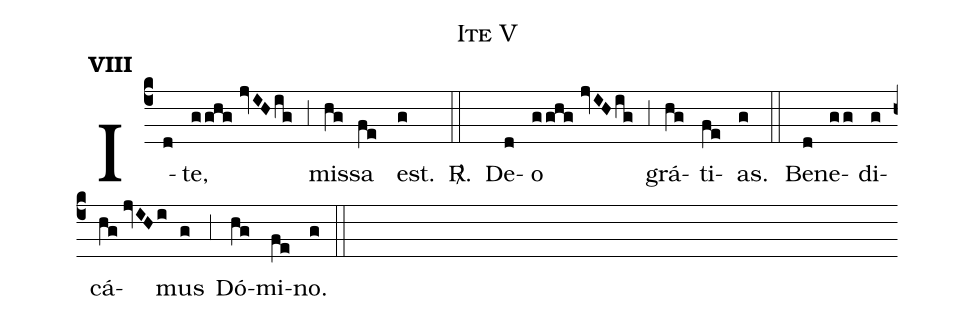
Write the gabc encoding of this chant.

name:Ite V;
mode:VIII;
office-part:Kyriale;
%%
(c4) I(d)te,(gghg//jvIH/ig) (,3) mis(hg)sa(fe) est.(g) <sp>R/</sp>.(::) De(d)o(gghg//jvIH/ig) (,3) grá(hg)ti(fe)as.(g) (::) Be(d)ne(gg)di(g)cá(hg//jvIHi)mus(g) (,3) Dó(hg)mi(fe)no.(g) (::)
